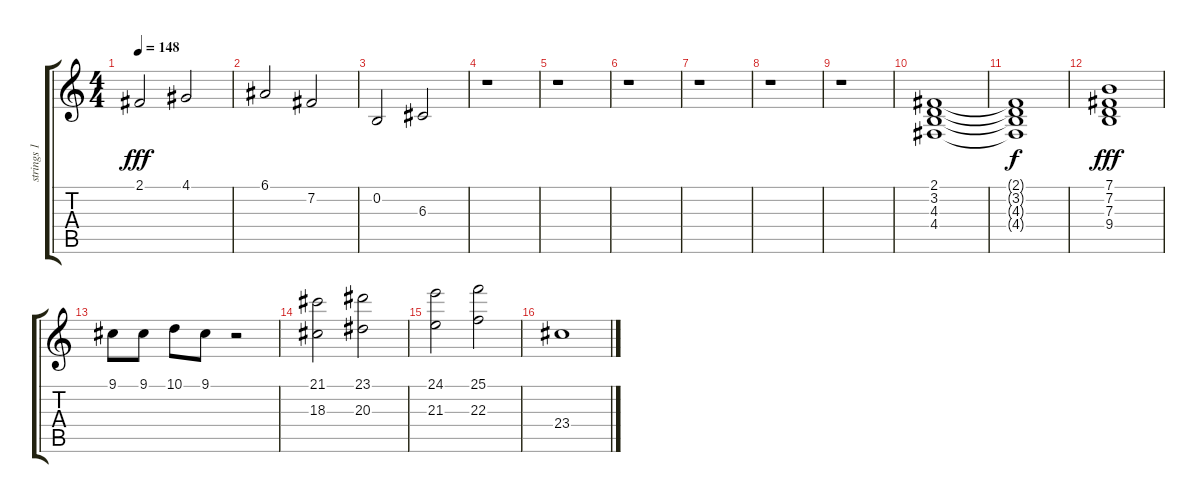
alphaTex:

\track ("strings 1" "strings 1") {instrument stringensemble1}
\staff {score tabs}
\tuning (E4 B3 G3 D3 A2 E2) {hide}
\ts (4 4)
\tempo 148
\clef g2
\ks c
2.1.2{dy fff} 4.1.2 |
6.1.2 7.2.2 |
0.2.2 6.3.2 |
r.1 |
r.1 |
r.1 |
r.1 |
r.1 |
r.1 |
(2.1 3.2 4.3 4.4).1 |
(2.1{t} 3.2{t} 4.3{t} 4.4{t}).1{dy f} |
(7.1 7.2 7.3 9.4).1{dy fff} |
9.1.8 9.1.8 10.1.8 9.1.8 r.2 |
(21.1 18.3).2 (23.1 20.3).2 |
(24.1 21.3).2 (25.1 22.3).2 |
23.4.1
